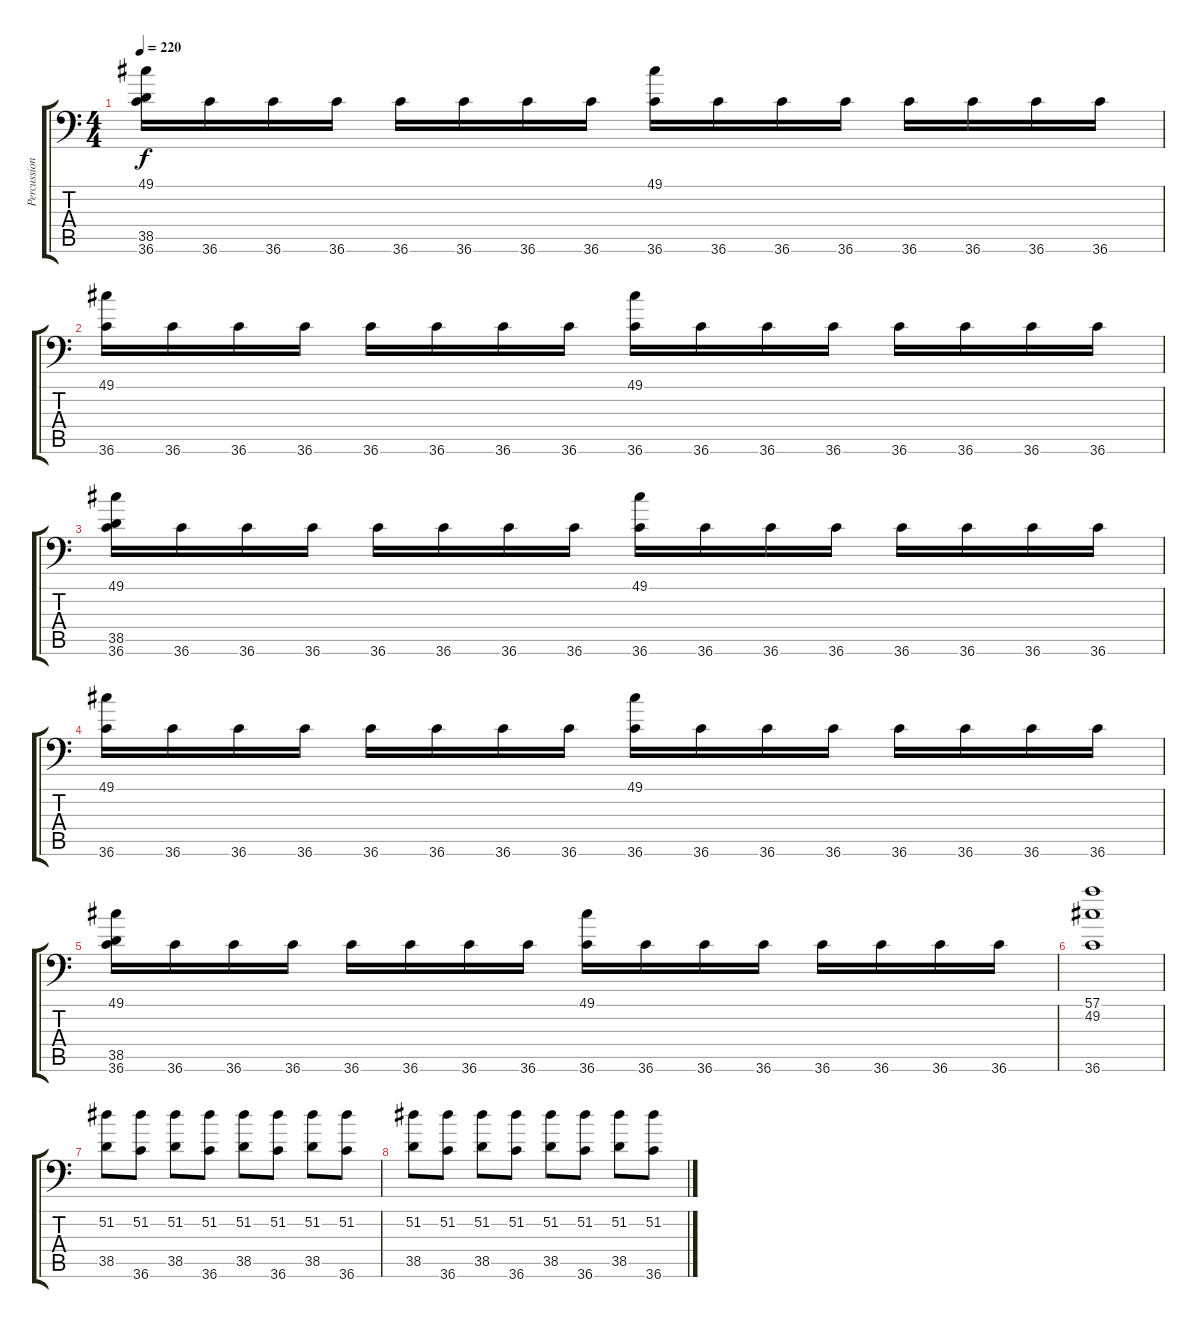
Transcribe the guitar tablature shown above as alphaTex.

\track ("Percussion" "Percussion") {instrument acousticgrandpiano}
\staff {score tabs}
\tuning (C-1 C-1 C-1 C-1 C-1 C-1) {hide}
\ts (4 4)
\tempo 220
\clef f4
\ks c
(49.1 38.5 36.6).16{dy f} 36.6.16 36.6.16 36.6.16 36.6.16 36.6.16 36.6.16 36.6.16 (49.1 36.6).16 36.6.16 36.6.16 36.6.16 36.6.16 36.6.16 36.6.16 36.6.16 |
(49.1 36.6).16 36.6.16 36.6.16 36.6.16 36.6.16 36.6.16 36.6.16 36.6.16 (49.1 36.6).16 36.6.16 36.6.16 36.6.16 36.6.16 36.6.16 36.6.16 36.6.16 |
(49.1 38.5 36.6).16 36.6.16 36.6.16 36.6.16 36.6.16 36.6.16 36.6.16 36.6.16 (49.1 36.6).16 36.6.16 36.6.16 36.6.16 36.6.16 36.6.16 36.6.16 36.6.16 |
(49.1 36.6).16 36.6.16 36.6.16 36.6.16 36.6.16 36.6.16 36.6.16 36.6.16 (49.1 36.6).16 36.6.16 36.6.16 36.6.16 36.6.16 36.6.16 36.6.16 36.6.16 |
(49.1 38.5 36.6).16 36.6.16 36.6.16 36.6.16 36.6.16 36.6.16 36.6.16 36.6.16 (49.1 36.6).16 36.6.16 36.6.16 36.6.16 36.6.16 36.6.16 36.6.16 36.6.16 |
(57.1 49.2 36.6).1 |
(51.2 38.5).8 (51.2 36.6).8 (51.2 38.5).8 (51.2 36.6).8 (51.2 38.5).8 (51.2 36.6).8 (51.2 38.5).8 (51.2 36.6).8 |
(51.2 38.5).8 (51.2 36.6).8 (51.2 38.5).8 (51.2 36.6).8 (51.2 38.5).8 (51.2 36.6).8 (51.2 38.5).8 (51.2 36.6).8
